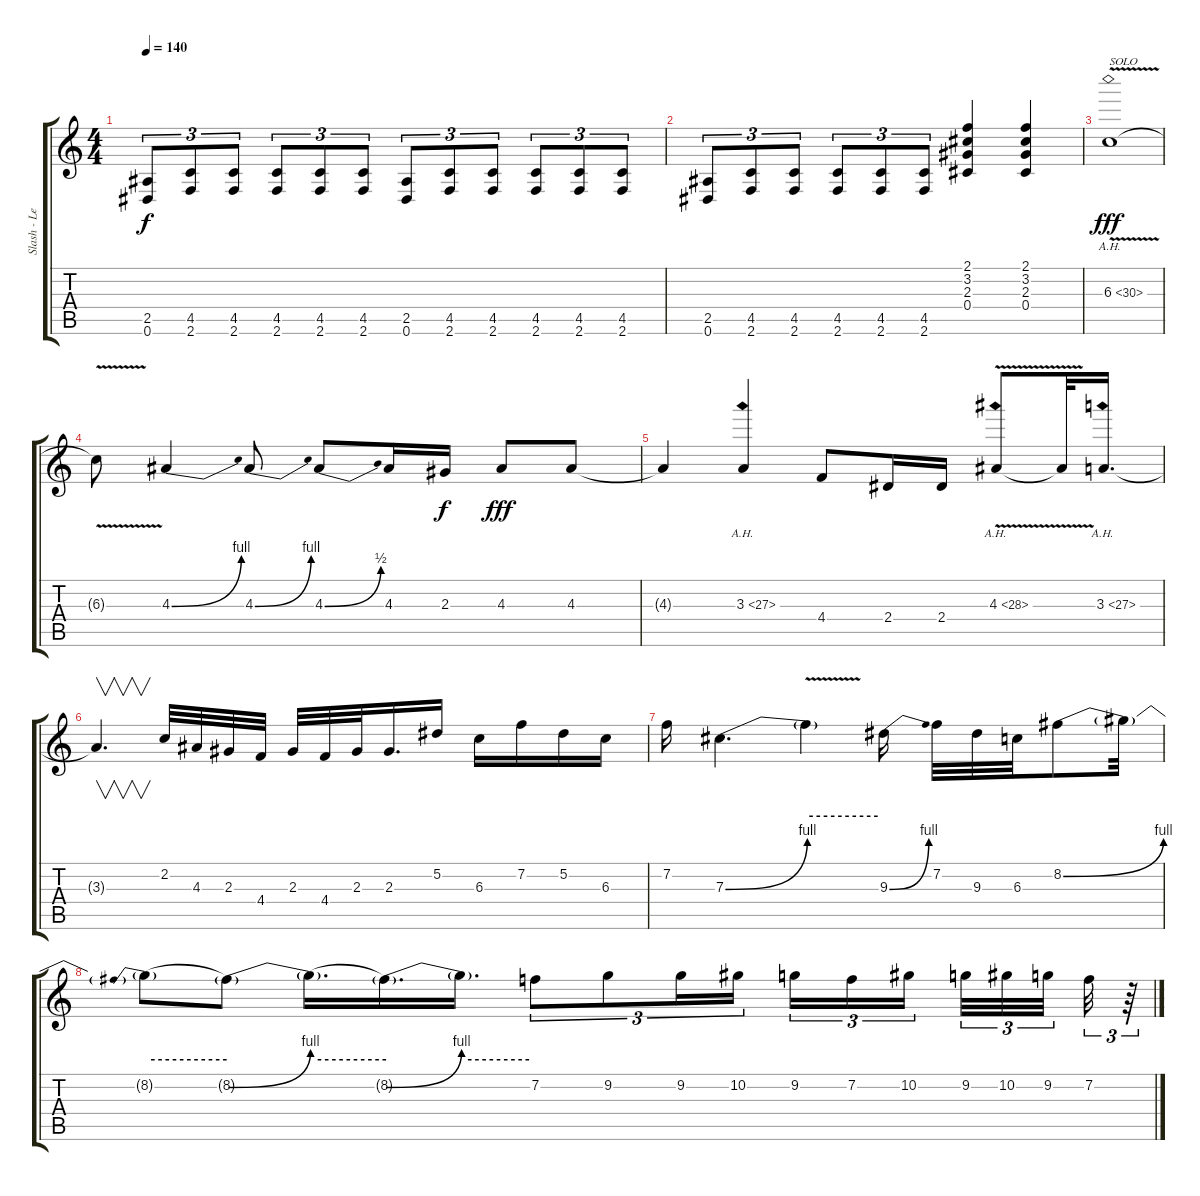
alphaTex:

\track ("Slash - Lead Guitar" "Slash - Le") {instrument distortionguitar}
\staff {score tabs}
\tuning (Eb4 Bb3 Gb3 Db3 Ab2 Eb2) {hide}
\ts (4 4)
\tempo 140
\clef g2
\ks c
(2.5 0.6).8{tu (3 2) dy f} (4.5 2.6).8{tu (3 2)} (4.5 2.6).8{tu (3 2)} (4.5 2.6).8{tu (3 2)} (4.5 2.6).8{tu (3 2)} (4.5 2.6).8{tu (3 2)} (2.5 0.6).8{tu (3 2)} (4.5 2.6).8{tu (3 2)} (4.5 2.6).8{tu (3 2)} (4.5 2.6).8{tu (3 2)} (4.5 2.6).8{tu (3 2)} (4.5 2.6).8{tu (3 2)} |
(2.5 0.6).8{tu (3 2)} (4.5 2.6).8{tu (3 2)} (4.5 2.6).8{tu (3 2)} (4.5 2.6).8{tu (3 2)} (4.5 2.6).8{tu (3 2)} (4.5 2.6).8{tu (3 2)} (2.1 3.2 2.3 0.4).4 (2.1 3.2 2.3 0.4).4 |
6.3{ah 24 v}.1{txt "SOLO" dy fff} |
6.3{t}.8 4.3{be (bend 0 0 60 4)}.4 4.3{be (bend 0 0 60 4)}.8 4.3{be (bend 0 0 60 2)}.8 4.3.16 2.3.16{dy f} 4.3.8{dy fff} 4.3.8 |
4.3{t}.4 3.3{ah 24}.4 4.4.8 2.4.16 2.4.16 4.3{ah 24 v}.8 4.3{t}.32 3.3{ah 24}.16{d} |
3.3{t}.4{v d} 2.2.32 4.3.32 2.3.32 4.4.32 2.3.32 4.4.32 2.3.32 2.3.16{d} 5.2.16 6.3.16 7.2.16 5.2.16 6.3.16 |
7.2.16 7.3{be (bend 0 0 60 4)}.4{d} 7.3{be (hold 0 8 60 8) v t}.4 9.3{be (bend 0 0 60 4)}.16 7.2.32 9.3.32 6.3.32 8.2{be (bend 0 0 60 4)}.8 8.2{t}.32 |
8.2{be (prebend 0 2 60 2) t}.8 8.2{be (bend 0 0 60 4) t}.8 8.2{be (hold 0 2 60 2) t}.16{d} 8.2{be (bend 0 0 60 4) t}.16{d} 8.2{be (hold 0 2 60 2) t}.16{d} 7.2.8{tu (3 2)} 9.2.8{tu (3 2)} 9.2.16{tu (3 2)} 10.2.16{tu (3 2)} 9.2.16{tu (3 2)} 7.2.16{tu (3 2)} 10.2.16{tu (3 2) beam splitsecondary} 9.2.32{tu (3 2)} 10.2.32{tu (3 2)} 9.2.32{tu (3 2) beam splitsecondary} 7.2.32{tu (3 2)} r.64{tu (3 2)}
